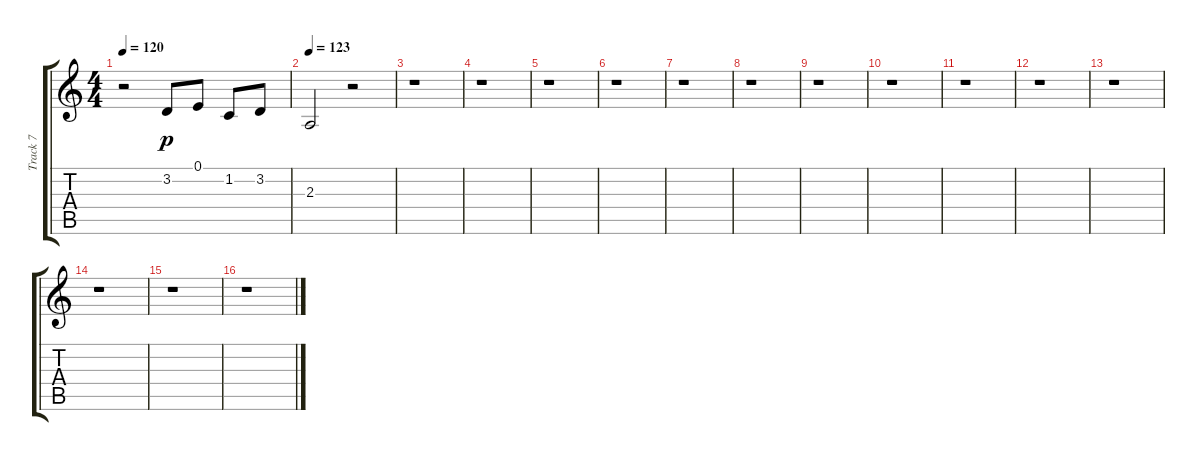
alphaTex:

\track ("Track 7" "Track 7") {instrument electricpiano1}
\staff {score tabs}
\tuning (E4 B3 G3 D3 A2 E2) {hide}
\ts (4 4)
\tempo 120
\clef g2
\ks c
r.2{dy p} 3.2.8 0.1.8 1.2.8 3.2.8 |
\tempo 123
2.3.2 r.2 |
r.1 |
r.1 |
r.1 |
r.1 |
r.1 |
r.1 |
r.1 |
r.1 |
r.1 |
r.1 |
r.1 |
r.1 |
r.1 |
r.1
